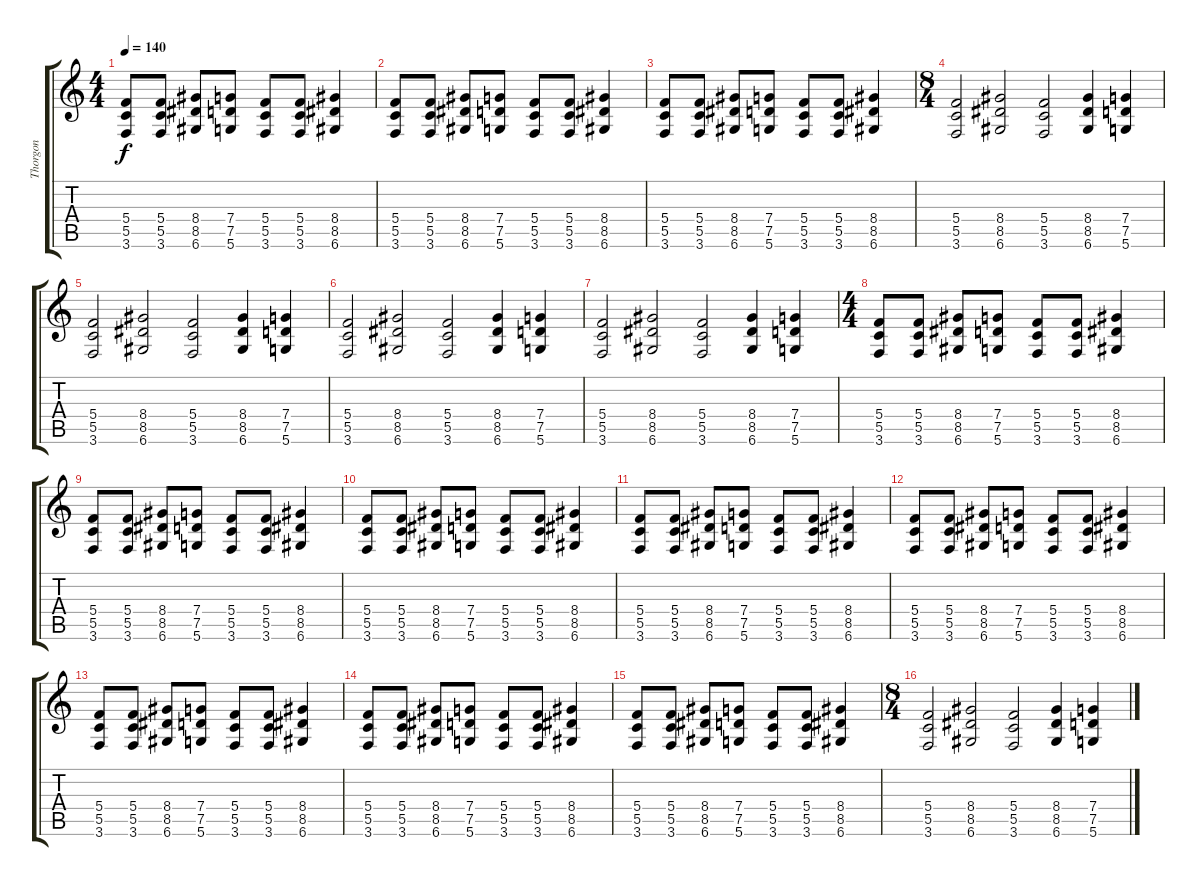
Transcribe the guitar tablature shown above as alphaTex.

\track ("Thorgon" "Thorgon") {instrument distortionguitar}
\staff {score tabs}
\tuning (D4 A3 F3 C3 G2 D2) {hide}
\ts (4 4)
\tempo 140
\clef g2
\ks c
(5.4 5.5 3.6).8{dy f} (5.4 5.5 3.6).8 (8.4 8.5 6.6).8 (7.4 7.5 5.6).8 (5.4 5.5 3.6).8 (5.4 5.5 3.6).8 (8.4 8.5 6.6).4 |
(5.4 5.5 3.6).8 (5.4 5.5 3.6).8 (8.4 8.5 6.6).8 (7.4 7.5 5.6).8 (5.4 5.5 3.6).8 (5.4 5.5 3.6).8 (8.4 8.5 6.6).4 |
(5.4 5.5 3.6).8 (5.4 5.5 3.6).8 (8.4 8.5 6.6).8 (7.4 7.5 5.6).8 (5.4 5.5 3.6).8 (5.4 5.5 3.6).8 (8.4 8.5 6.6).4 |
\ts (8 4)
(5.4 5.5 3.6).2 (8.4 8.5 6.6).2 (5.4 5.5 3.6).2 (8.4 8.5 6.6).4 (7.4 7.5 5.6).4 |
(5.4 5.5 3.6).2 (8.4 8.5 6.6).2 (5.4 5.5 3.6).2 (8.4 8.5 6.6).4 (7.4 7.5 5.6).4 |
(5.4 5.5 3.6).2 (8.4 8.5 6.6).2 (5.4 5.5 3.6).2 (8.4 8.5 6.6).4 (7.4 7.5 5.6).4 |
(5.4 5.5 3.6).2 (8.4 8.5 6.6).2 (5.4 5.5 3.6).2 (8.4 8.5 6.6).4 (7.4 7.5 5.6).4 |
\ts (4 4)
(5.4 5.5 3.6).8 (5.4 5.5 3.6).8 (8.4 8.5 6.6).8 (7.4 7.5 5.6).8 (5.4 5.5 3.6).8 (5.4 5.5 3.6).8 (8.4 8.5 6.6).4 |
(5.4 5.5 3.6).8 (5.4 5.5 3.6).8 (8.4 8.5 6.6).8 (7.4 7.5 5.6).8 (5.4 5.5 3.6).8 (5.4 5.5 3.6).8 (8.4 8.5 6.6).4 |
(5.4 5.5 3.6).8 (5.4 5.5 3.6).8 (8.4 8.5 6.6).8 (7.4 7.5 5.6).8 (5.4 5.5 3.6).8 (5.4 5.5 3.6).8 (8.4 8.5 6.6).4 |
(5.4 5.5 3.6).8 (5.4 5.5 3.6).8 (8.4 8.5 6.6).8 (7.4 7.5 5.6).8 (5.4 5.5 3.6).8 (5.4 5.5 3.6).8 (8.4 8.5 6.6).4 |
(5.4 5.5 3.6).8 (5.4 5.5 3.6).8 (8.4 8.5 6.6).8 (7.4 7.5 5.6).8 (5.4 5.5 3.6).8 (5.4 5.5 3.6).8 (8.4 8.5 6.6).4 |
(5.4 5.5 3.6).8 (5.4 5.5 3.6).8 (8.4 8.5 6.6).8 (7.4 7.5 5.6).8 (5.4 5.5 3.6).8 (5.4 5.5 3.6).8 (8.4 8.5 6.6).4 |
(5.4 5.5 3.6).8 (5.4 5.5 3.6).8 (8.4 8.5 6.6).8 (7.4 7.5 5.6).8 (5.4 5.5 3.6).8 (5.4 5.5 3.6).8 (8.4 8.5 6.6).4 |
(5.4 5.5 3.6).8 (5.4 5.5 3.6).8 (8.4 8.5 6.6).8 (7.4 7.5 5.6).8 (5.4 5.5 3.6).8 (5.4 5.5 3.6).8 (8.4 8.5 6.6).4 |
\ts (8 4)
(5.4 5.5 3.6).2 (8.4 8.5 6.6).2 (5.4 5.5 3.6).2 (8.4 8.5 6.6).4 (7.4 7.5 5.6).4
